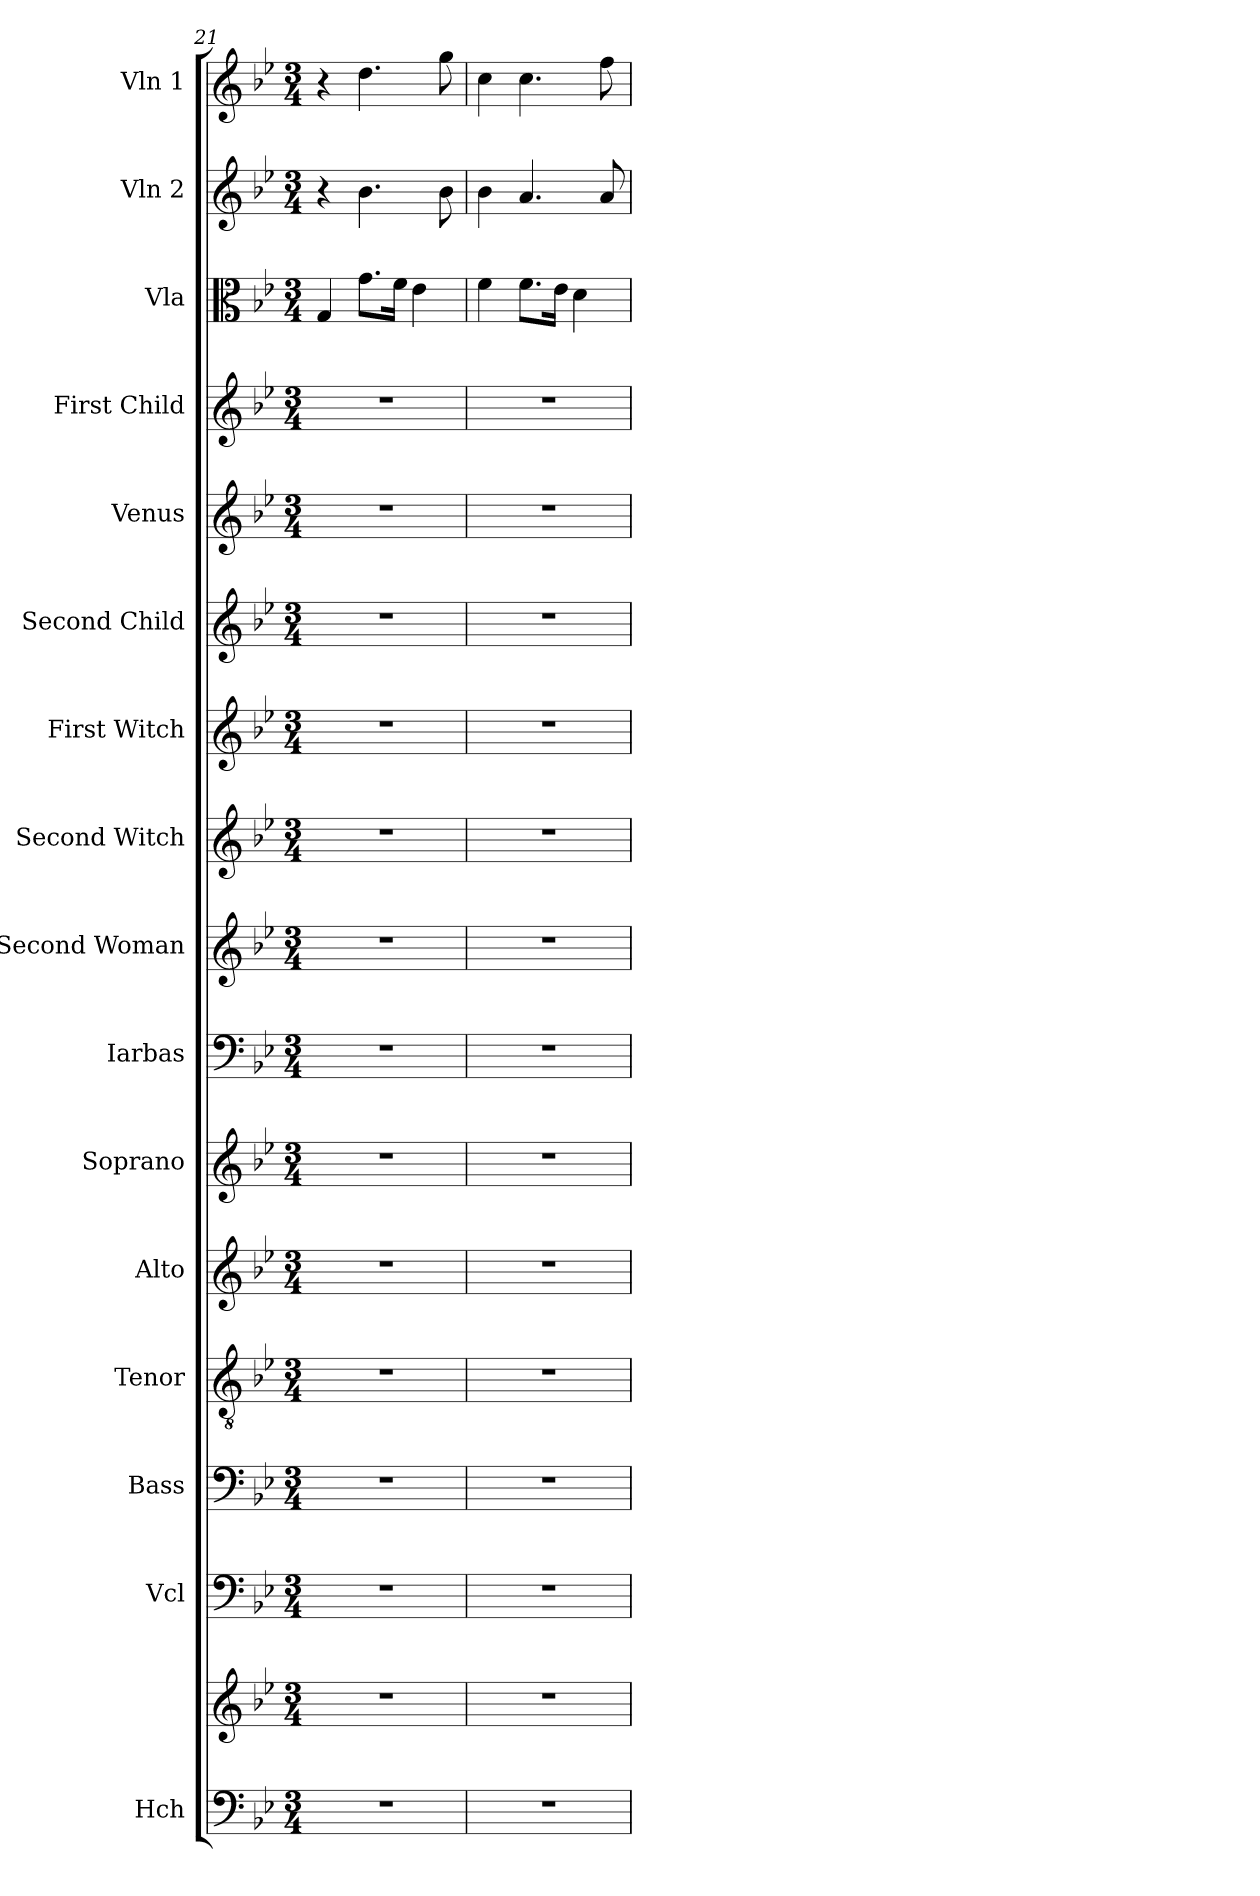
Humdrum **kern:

**kern	**kern	**kern	**kern	**kern	**kern	**kern	**kern	**kern	**kern	**kern	**kern	**kern	**kern	**kern	**kern	**kern
*part16	*part16	*part15	*part14	*part13	*part12	*part11	*part10	*part9	*part8	*part7	*part6	*part5	*part4	*part3	*part2	*part1
*staff17	*staff16	*staff15	*staff14	*staff13	*staff12	*staff11	*staff10	*staff9	*staff8	*staff7	*staff6	*staff5	*staff4	*staff3	*staff2	*staff1
*I"Hch	*	*I"Vcl	*I"Bass	*I"Tenor	*I"Alto	*I"Soprano	*I"Iarbas	*I"Second Woman	*I"Second Witch	*I"First Witch	*I"Second Child	*I"Venus	*I"First Child	*I"Vla	*I"Vln 2	*I"Vln 1
*I'Hch.	*	*I'Vc.	*I'B.	*I'T.	*I'A.	*I'S.	*I'I.	*I'2W	*I'W2.	*I'W1	*I'C2.	*I'V.	*I'C1	*I'Vla.	*I'Vln.	*I'Vln.
*clefF4	*clefG2	*clefF4	*clefF4	*clefGv2	*clefG2	*clefG2	*clefF4	*clefG2	*clefG2	*clefG2	*clefG2	*clefG2	*clefG2	*clefC3	*clefG2	*clefG2
*k[b-e-]	*k[b-e-]	*k[b-e-]	*k[b-e-]	*k[b-e-]	*k[b-e-]	*k[b-e-]	*k[b-e-]	*k[b-e-]	*k[b-e-]	*k[b-e-]	*k[b-e-]	*k[b-e-]	*k[b-e-]	*k[b-e-]	*k[b-e-]	*k[b-e-]
*M3/4	*M3/4	*M3/4	*M3/4	*M3/4	*M3/4	*M3/4	*M3/4	*M3/4	*M3/4	*M3/4	*M3/4	*M3/4	*M3/4	*M3/4	*M3/4	*M3/4
=21	=21	=21	=21	=21	=21	=21	=21	=21	=21	=21	=21	=21	=21	=21	=21	=21
2.r	2.r	2.r	2.r	2.r	2.r	2.r	2.r	2.r	2.r	2.r	2.r	2.r	2.r	4G/	4r	4r
.	.	.	.	.	.	.	.	.	.	.	.	.	.	8.g\L	4.b-\	4.dd\
.	.	.	.	.	.	.	.	.	.	.	.	.	.	16f\Jk	.	.
.	.	.	.	.	.	.	.	.	.	.	.	.	.	4e-\	.	.
.	.	.	.	.	.	.	.	.	.	.	.	.	.	.	8b-\	8gg\
=22	=22	=22	=22	=22	=22	=22	=22	=22	=22	=22	=22	=22	=22	=22	=22	=22
2.r	2.r	2.r	2.r	2.r	2.r	2.r	2.r	2.r	2.r	2.r	2.r	2.r	2.r	4f\	4b-\	4cc\
.	.	.	.	.	.	.	.	.	.	.	.	.	.	8.f\L	4.a/	4.cc\
.	.	.	.	.	.	.	.	.	.	.	.	.	.	16e-\Jk	.	.
.	.	.	.	.	.	.	.	.	.	.	.	.	.	4d\	.	.
.	.	.	.	.	.	.	.	.	.	.	.	.	.	.	8a/	8ff\
=	=	=	=	=	=	=	=	=	=	=	=	=	=	=	=	=
*-	*-	*-	*-	*-	*-	*-	*-	*-	*-	*-	*-	*-	*-	*-	*-	*-
